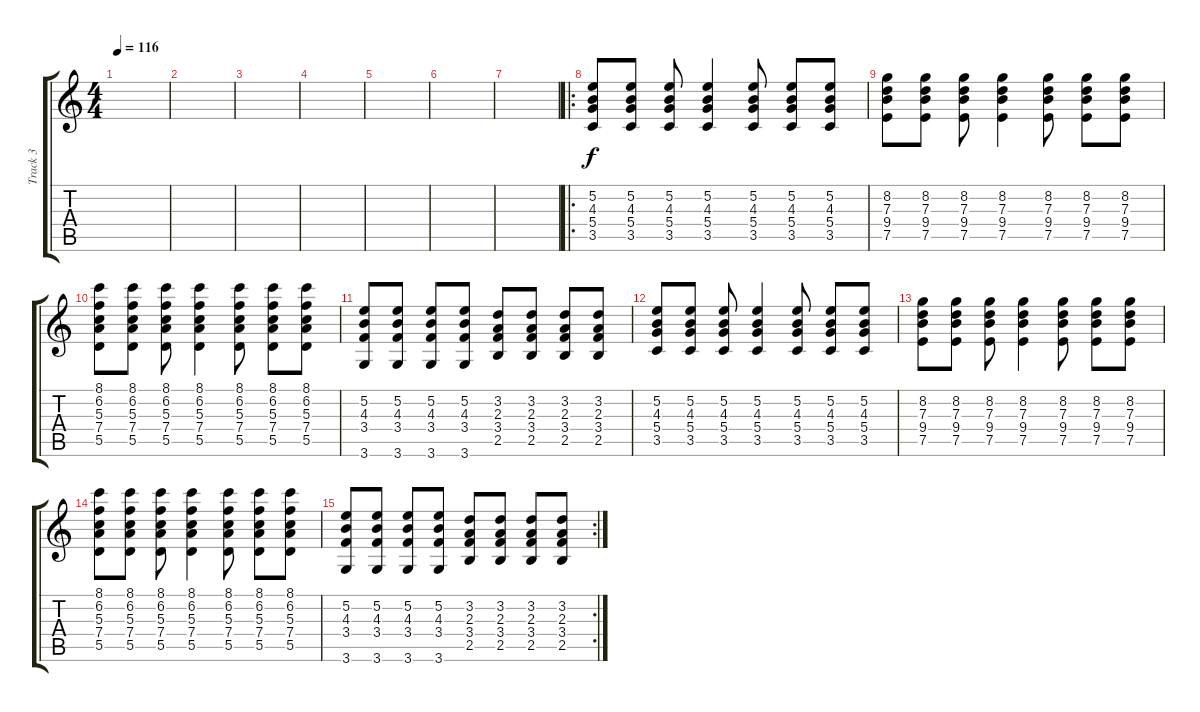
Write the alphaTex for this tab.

\track ("Track 3" "Track 3") {instrument acousticguitarnylon}
\staff {score tabs}
\tuning (E4 B3 G3 D3 A2 E2) {hide}
\ts (4 4)
\tempo 116
\clef g2
\ks c
|
|
|
|
|
|
|
\ro
(5.2 4.3 5.4 3.5).8 (5.2 4.3 5.4 3.5).8 (5.2 4.3 5.4 3.5).8 (5.2 4.3 5.4 3.5).4 (5.2 4.3 5.4 3.5).8 (5.2 4.3 5.4 3.5).8 (5.2 4.3 5.4 3.5).8 |
(8.2 7.3 9.4 7.5).8 (8.2 7.3 9.4 7.5).8 (8.2 7.3 9.4 7.5).8 (8.2 7.3 9.4 7.5).4 (8.2 7.3 9.4 7.5).8 (8.2 7.3 9.4 7.5).8 (8.2 7.3 9.4 7.5).8 |
(8.1 6.2 5.3 7.4 5.5).8 (8.1 6.2 5.3 7.4 5.5).8 (8.1 6.2 5.3 7.4 5.5).8 (8.1 6.2 5.3 7.4 5.5).4 (8.1 6.2 5.3 7.4 5.5).8 (8.1 6.2 5.3 7.4 5.5).8 (8.1 6.2 5.3 7.4 5.5).8 |
(5.2 4.3 3.4 3.6).8 (5.2 4.3 3.4 3.6).8 (5.2 4.3 3.4 3.6).8 (5.2 4.3 3.4 3.6).8 (3.2 2.3 3.4 2.5).8 (3.2 2.3 3.4 2.5).8 (3.2 2.3 3.4 2.5).8 (3.2 2.3 3.4 2.5).8 |
(5.2 4.3 5.4 3.5).8 (5.2 4.3 5.4 3.5).8 (5.2 4.3 5.4 3.5).8 (5.2 4.3 5.4 3.5).4 (5.2 4.3 5.4 3.5).8 (5.2 4.3 5.4 3.5).8 (5.2 4.3 5.4 3.5).8 |
(8.2 7.3 9.4 7.5).8 (8.2 7.3 9.4 7.5).8 (8.2 7.3 9.4 7.5).8 (8.2 7.3 9.4 7.5).4 (8.2 7.3 9.4 7.5).8 (8.2 7.3 9.4 7.5).8 (8.2 7.3 9.4 7.5).8 |
(8.1 6.2 5.3 7.4 5.5).8 (8.1 6.2 5.3 7.4 5.5).8 (8.1 6.2 5.3 7.4 5.5).8 (8.1 6.2 5.3 7.4 5.5).4 (8.1 6.2 5.3 7.4 5.5).8 (8.1 6.2 5.3 7.4 5.5).8 (8.1 6.2 5.3 7.4 5.5).8 |
\rc 2
(5.2 4.3 3.4 3.6).8 (5.2 4.3 3.4 3.6).8 (5.2 4.3 3.4 3.6).8 (5.2 4.3 3.4 3.6).8 (3.2 2.3 3.4 2.5).8 (3.2 2.3 3.4 2.5).8 (3.2 2.3 3.4 2.5).8 (3.2 2.3 3.4 2.5).8
